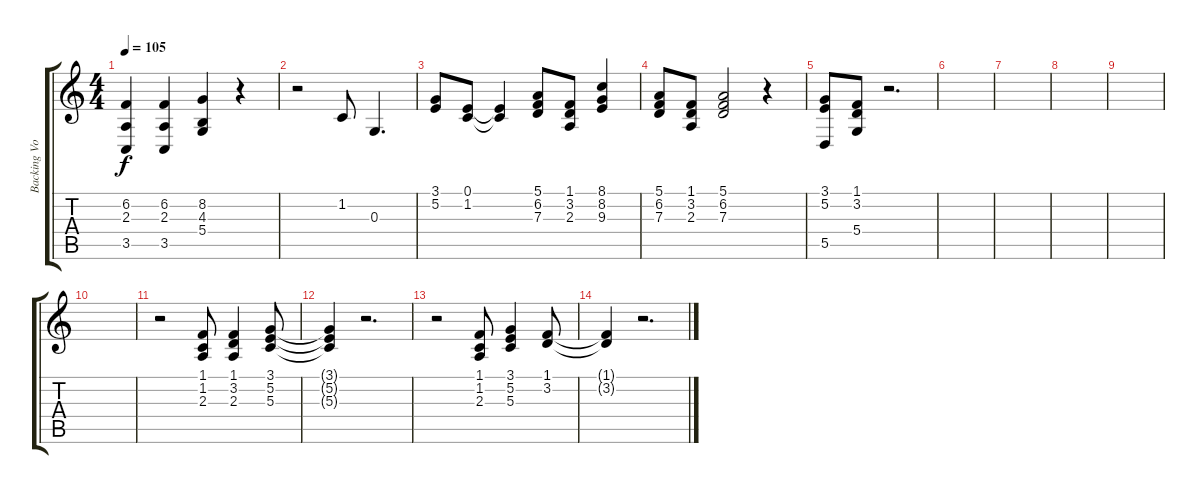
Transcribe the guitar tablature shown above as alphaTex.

\track ("Backing Vocals" "Backing Vo") {instrument voiceoohs}
\staff {score tabs}
\tuning (E4 B3 G3 D3 A2 E2) {hide}
\ts (4 4)
\tempo 105
\clef g2
\ks c
(6.2 2.3 3.5).4{dy f} (6.2 2.3 3.5).4 (8.2 4.3 5.4).4 r.4 |
r.2 1.2.8 0.3.4{d} |
(3.1 5.2).8 (0.1 1.2).8 (0.1{t} 1.2{t}).4 (5.1 6.2 7.3).8 (1.1 3.2 2.3).8 (8.1 8.2 9.3).4 |
(5.1 6.2 7.3).8 (1.1 3.2 2.3).8 (5.1 6.2 7.3).2 r.4 |
(3.1 5.2 5.5).8 (1.1 3.2 5.4).8 r.2{d} |
|
|
|
|
|
r.2 (1.1 1.2 2.3).8 (1.1 3.2 2.3).4 (3.1 5.2 5.3).8 |
(3.1{t} 5.2{t} 5.3{t}).4 r.2{d} |
r.2 (1.1 1.2 2.3).8 (3.1 5.2 5.3).4 (1.1 3.2).8 |
(1.1{t} 3.2{t}).4 r.2{d}
